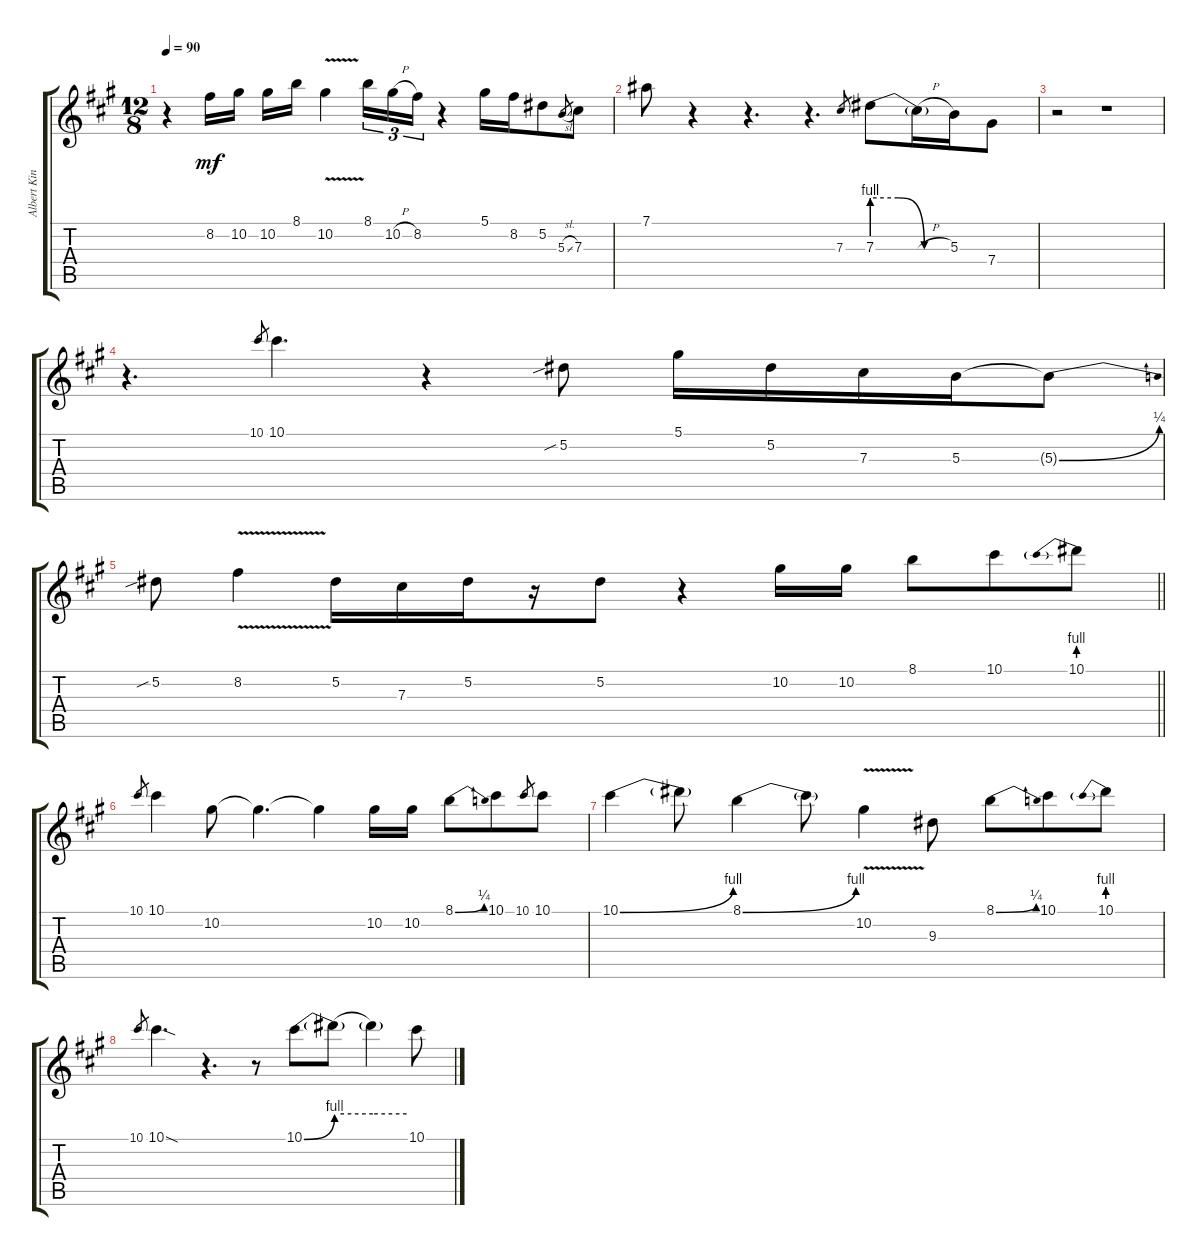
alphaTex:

\track ("Albert King w/amp overdrive" "Albert Kin") {instrument overdrivenguitar}
\staff {score tabs}
\tuning (Eb4 Bb3 Gb3 Db3 Ab2 Eb2) {hide}
\ts (12 8)
\tempo 90
\clef g2
\ks a
r.4{dy mf} 8.2.16 10.2.16 10.2.16 8.1.16 10.2{v}.4 8.1.16{tu (3 2)} 10.2{h}.16{tu (3 2)} 8.2.16{tu (3 2)} r.4 5.1.16 8.2.16 5.2.8 5.3{sl}.8{gr} 7.3.8 |
7.1.8 r.4 r.4{d} r.4{d} 7.3.8{gr} 7.3{be (custom 0 4 20 4 40 0 60 0)}.8 7.3{h t}.16 5.3.16 7.4.8 |
r.2 r.1 |
r.4{d} 10.1.8{gr} 10.1.4{d} r.4 5.2{sib}.8 5.1.16 5.2.16 7.3.16 5.3.16 5.3{be (bend 0 0 60 1) t}.8 |
\barLineRight lightlight
5.2{sib}.8 8.2{v}.4 5.2.16 7.3.16 5.2.16 r.16 5.2.8 r.4 10.2.16 10.2.16 8.1.8 10.1.8 10.1{be (prebend 0 4 60 4)}.8 |
10.1.8{gr} 10.1.4 10.2.8 10.2{t}.4{d} 10.2{t}.4 10.2.16 10.2.16 8.1{be (bend 0 0 60 1)}.8 10.1.8 10.1.8{gr} 10.1.8 |
10.1{be (bend 0 0 60 4)}.4 10.1{t}.8 8.1{be (bend 0 0 60 4)}.4 8.1{t}.8 10.2{v}.4 9.3.8 8.1{be (bend 0 0 60 1)}.8 10.1.8 10.1{be (prebend 0 4 60 4)}.8 |
10.1.8{gr} 10.1{sod}.4{d} r.4{d} r.8 10.1{be (bend 0 0 60 4)}.8 10.1{be (hold 0 4 60 4) t}.8 10.1{be (hold 0 4 60 4) t}.4 10.1.8
